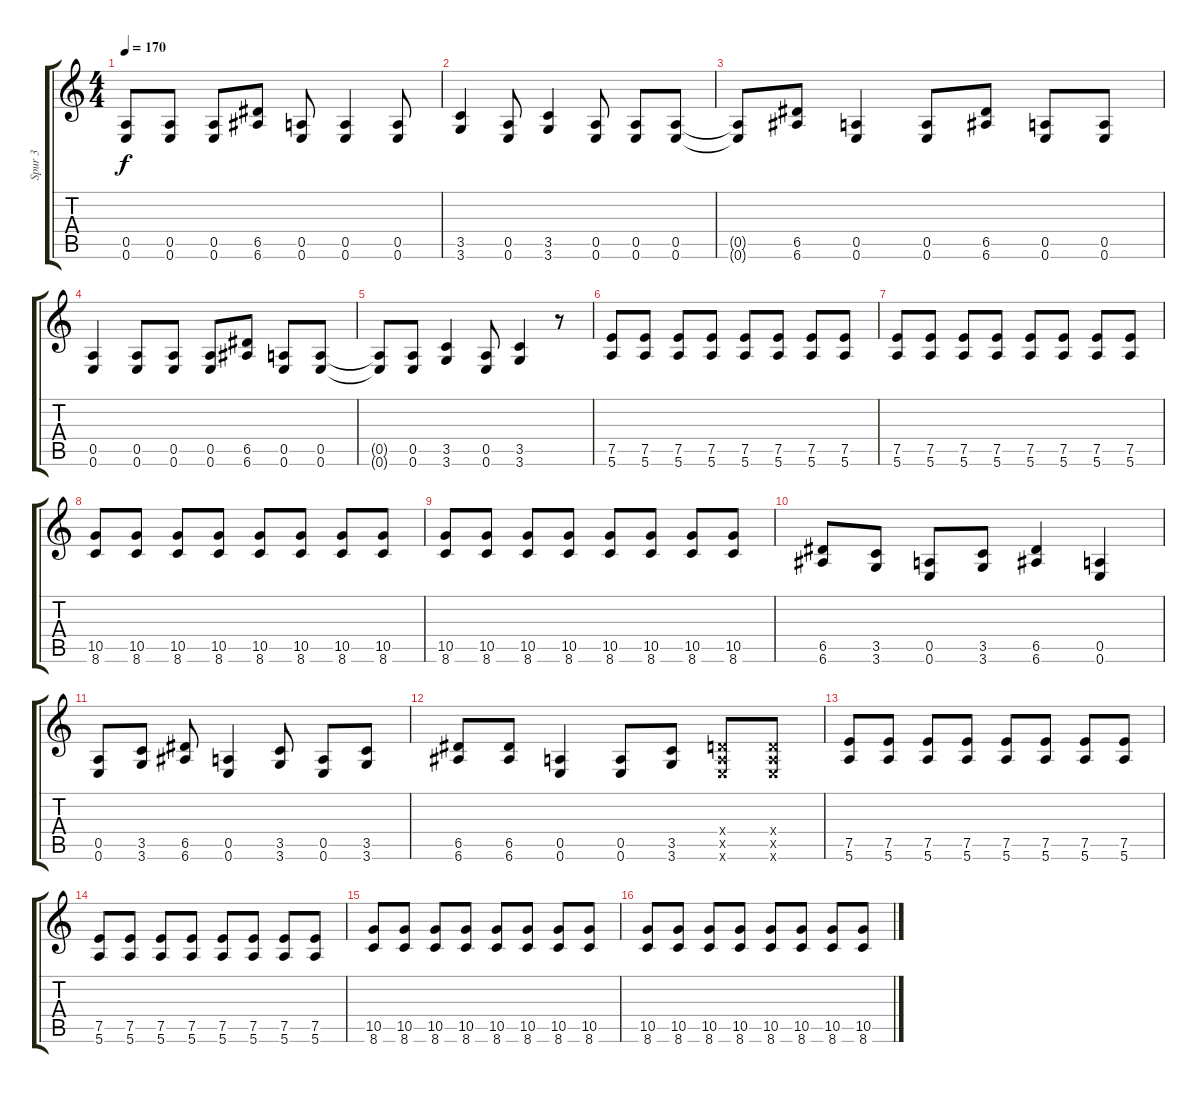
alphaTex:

\track ("Spur 3" "Spur 3") {instrument distortionguitar}
\staff {score tabs}
\tuning (E4 B3 G3 D3 A2 E2) {hide}
\ts (4 4)
\tempo 170
\clef g2
\ks c
(0.5 0.6).8{dy f} (0.5 0.6).8 (0.5 0.6).8 (6.5 6.6).8 (0.5 0.6).8 (0.5 0.6).4 (0.5 0.6).8 |
(3.5 3.6).4 (0.5 0.6).8 (3.5 3.6).4 (0.5 0.6).8 (0.5 0.6).8 (0.5 0.6).8 |
(0.5{t} 0.6{t}).8 (6.5 6.6).8 (0.5 0.6).4 (0.5 0.6).8 (6.5 6.6).8 (0.5 0.6).8 (0.5 0.6).8 |
(0.5 0.6).4 (0.5 0.6).8 (0.5 0.6).8 (0.5 0.6).8 (6.5 6.6).8 (0.5 0.6).8 (0.5 0.6).8 |
(0.5{t} 0.6{t}).8 (0.5 0.6).8 (3.5 3.6).4 (0.5 0.6).8 (3.5 3.6).4 r.8 |
(7.5 5.6).8 (7.5 5.6).8 (7.5 5.6).8 (7.5 5.6).8 (7.5 5.6).8 (7.5 5.6).8 (7.5 5.6).8 (7.5 5.6).8 |
(7.5 5.6).8 (7.5 5.6).8 (7.5 5.6).8 (7.5 5.6).8 (7.5 5.6).8 (7.5 5.6).8 (7.5 5.6).8 (7.5 5.6).8 |
(10.5 8.6).8 (10.5 8.6).8 (10.5 8.6).8 (10.5 8.6).8 (10.5 8.6).8 (10.5 8.6).8 (10.5 8.6).8 (10.5 8.6).8 |
(10.5 8.6).8 (10.5 8.6).8 (10.5 8.6).8 (10.5 8.6).8 (10.5 8.6).8 (10.5 8.6).8 (10.5 8.6).8 (10.5 8.6).8 |
(6.5 6.6).8 (3.5 3.6).8 (0.5 0.6).8 (3.5 3.6).8 (6.5 6.6).4 (0.5 0.6).4 |
(0.5 0.6).8 (3.5 3.6).8 (6.5 6.6).8 (0.5 0.6).4 (3.5 3.6).8 (0.5 0.6).8 (3.5 3.6).8 |
(6.5 6.6).8 (6.5 6.6).8 (0.5 0.6).4 (0.5 0.6).8 (3.5 3.6).8 (0.4{x} 0.5{x} 0.6{x}).8 (0.4{x} 0.5{x} 0.6{x}).8 |
(7.5 5.6).8 (7.5 5.6).8 (7.5 5.6).8 (7.5 5.6).8 (7.5 5.6).8 (7.5 5.6).8 (7.5 5.6).8 (7.5 5.6).8 |
(7.5 5.6).8 (7.5 5.6).8 (7.5 5.6).8 (7.5 5.6).8 (7.5 5.6).8 (7.5 5.6).8 (7.5 5.6).8 (7.5 5.6).8 |
(10.5 8.6).8 (10.5 8.6).8 (10.5 8.6).8 (10.5 8.6).8 (10.5 8.6).8 (10.5 8.6).8 (10.5 8.6).8 (10.5 8.6).8 |
(10.5 8.6).8 (10.5 8.6).8 (10.5 8.6).8 (10.5 8.6).8 (10.5 8.6).8 (10.5 8.6).8 (10.5 8.6).8 (10.5 8.6).8
